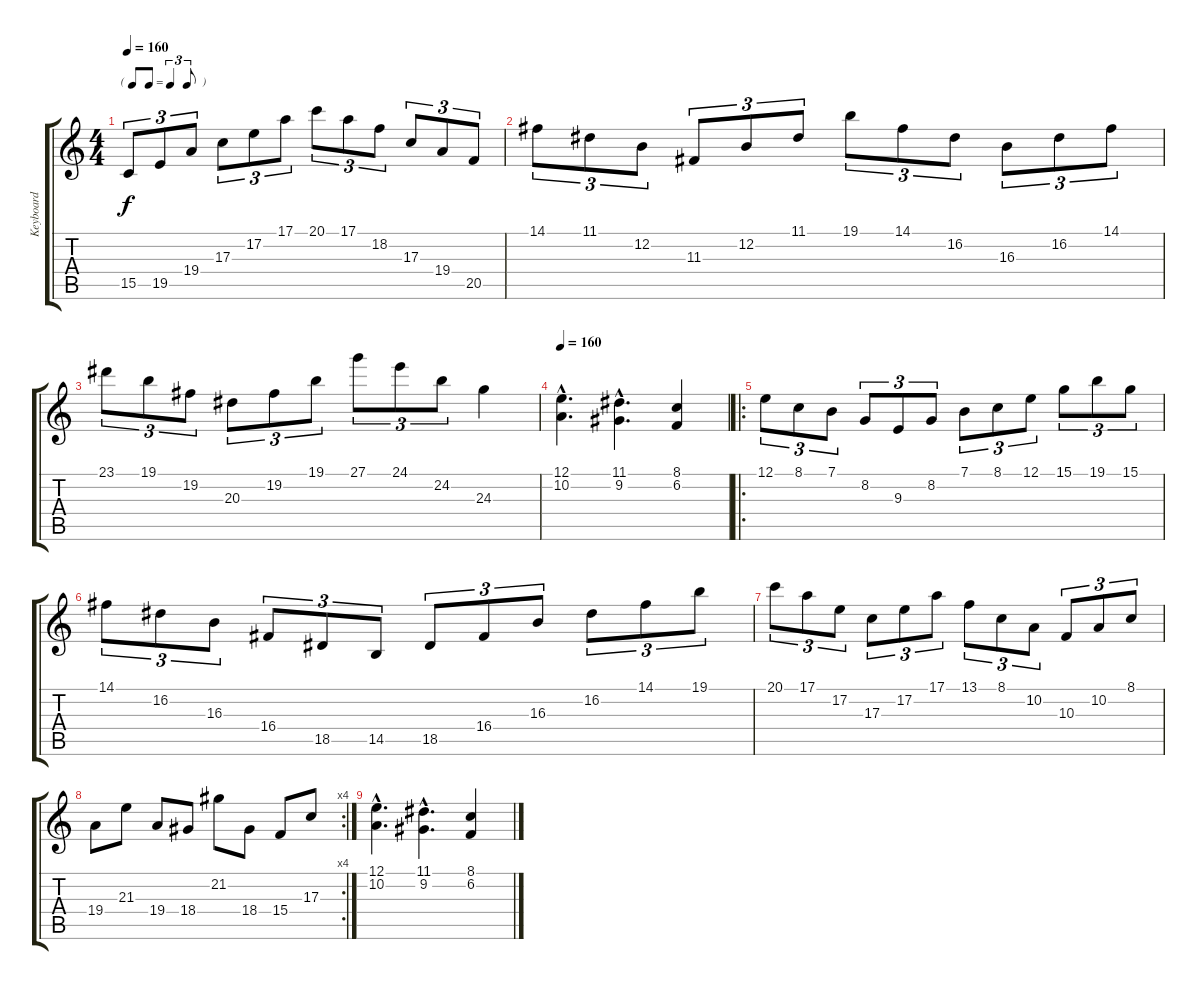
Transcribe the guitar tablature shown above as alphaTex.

\track ("Keyboard" "Keyboard") {instrument pad1newage}
\staff {score tabs}
\tuning (E4 B3 G3 D3 A2 E2) {hide}
\ts (4 4)
\tf triplet8th
\tempo 160
\clef g2
\ks c
15.5.8{tu (3 2) dy f} 19.5.8{tu (3 2)} 19.4.8{tu (3 2)} 17.3.8{tu (3 2)} 17.2.8{tu (3 2)} 17.1.8{tu (3 2)} 20.1.8{tu (3 2)} 17.1.8{tu (3 2)} 18.2.8{tu (3 2)} 17.3.8{tu (3 2)} 19.4.8{tu (3 2)} 20.5.8{tu (3 2)} |
14.1.8{tu (3 2)} 11.1.8{tu (3 2)} 12.2.8{tu (3 2)} 11.3.8{tu (3 2)} 12.2.8{tu (3 2)} 11.1.8{tu (3 2)} 19.1.8{tu (3 2)} 14.1.8{tu (3 2)} 16.2.8{tu (3 2)} 16.3.8{tu (3 2)} 16.2.8{tu (3 2)} 14.1.8{tu (3 2)} |
23.1.8{tu (3 2)} 19.1.8{tu (3 2)} 19.2.8{tu (3 2)} 20.3.8{tu (3 2)} 19.2.8{tu (3 2)} 19.1.8{tu (3 2)} 27.1.8{tu (3 2)} 24.1.8{tu (3 2)} 24.2.8{tu (3 2)} 24.3.4 |
\tempo 160
(12.1{hac} 10.2{hac}).4{d} (11.1{hac} 9.2{hac}).4{d} (8.1 6.2).4 |
\ro
12.1.8{tu (3 2)} 8.1.8{tu (3 2)} 7.1.8{tu (3 2)} 8.2.8{tu (3 2)} 9.3.8{tu (3 2)} 8.2.8{tu (3 2)} 7.1.8{tu (3 2)} 8.1.8{tu (3 2)} 12.1.8{tu (3 2)} 15.1.8{tu (3 2)} 19.1.8{tu (3 2)} 15.1.8{tu (3 2)} |
14.1.8{tu (3 2)} 16.2.8{tu (3 2)} 16.3.8{tu (3 2)} 16.4.8{tu (3 2)} 18.5.8{tu (3 2)} 14.5.8{tu (3 2)} 18.5.8{tu (3 2)} 16.4.8{tu (3 2)} 16.3.8{tu (3 2)} 16.2.8{tu (3 2)} 14.1.8{tu (3 2)} 19.1.8{tu (3 2)} |
20.1.8{tu (3 2)} 17.1.8{tu (3 2)} 17.2.8{tu (3 2)} 17.3.8{tu (3 2)} 17.2.8{tu (3 2)} 17.1.8{tu (3 2)} 13.1.8{tu (3 2)} 8.1.8{tu (3 2)} 10.2.8{tu (3 2)} 10.3.8{tu (3 2)} 10.2.8{tu (3 2)} 8.1.8{tu (3 2)} |
\rc 4
19.4.8 21.3.8 19.4.8 18.4.8 21.2.8 18.4.8 15.4.8 17.3.8 |
(12.1{hac} 10.2{hac}).4{d} (11.1{hac} 9.2{hac}).4{d} (8.1 6.2).4
